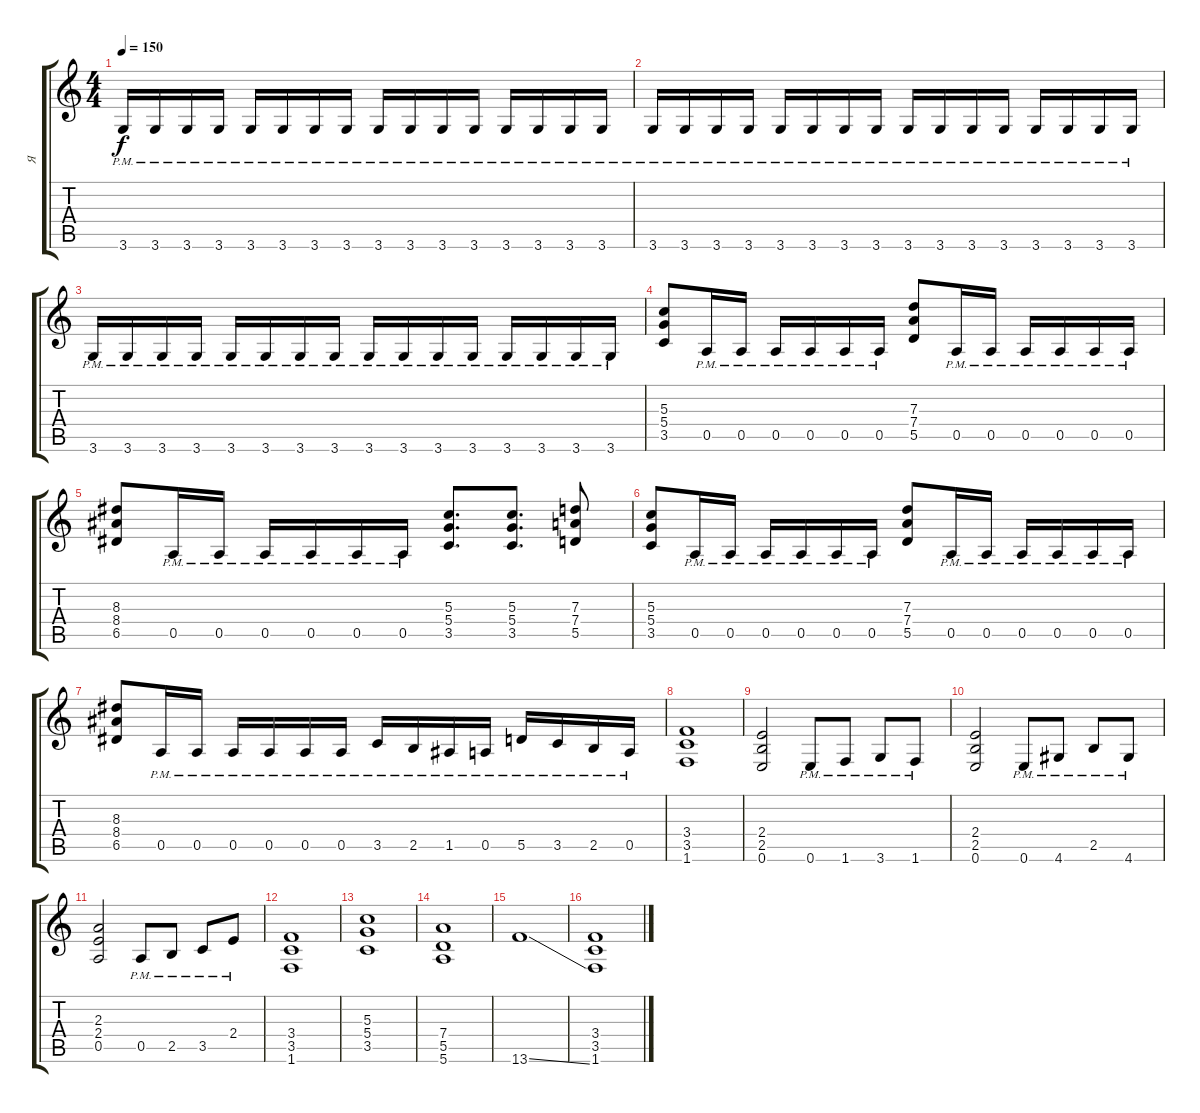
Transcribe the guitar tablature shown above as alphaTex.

\track ("Я" "Я") {instrument distortionguitar}
\staff {score tabs}
\tuning (E4 B3 G3 D3 A2 E2) {hide}
\ts (4 4)
\tempo 150
\clef g2
\ks c
3.6{pm}.16{dy f} 3.6{pm}.16 3.6{pm}.16 3.6{pm}.16 3.6{pm}.16 3.6{pm}.16 3.6{pm}.16 3.6{pm}.16 3.6{pm}.16 3.6{pm}.16 3.6{pm}.16 3.6{pm}.16 3.6{pm}.16 3.6{pm}.16 3.6{pm}.16 3.6{pm}.16 |
3.6{pm}.16 3.6{pm}.16 3.6{pm}.16 3.6{pm}.16 3.6{pm}.16 3.6{pm}.16 3.6{pm}.16 3.6{pm}.16 3.6{pm}.16 3.6{pm}.16 3.6{pm}.16 3.6{pm}.16 3.6{pm}.16 3.6{pm}.16 3.6{pm}.16 3.6{pm}.16 |
3.6{pm}.16 3.6{pm}.16 3.6{pm}.16 3.6{pm}.16 3.6{pm}.16 3.6{pm}.16 3.6{pm}.16 3.6{pm}.16 3.6{pm}.16 3.6{pm}.16 3.6{pm}.16 3.6{pm}.16 3.6{pm}.16 3.6{pm}.16 3.6{pm}.16 3.6{pm}.16 |
(5.3 5.4 3.5).8 0.5{pm}.16 0.5{pm}.16 0.5{pm}.16 0.5{pm}.16 0.5{pm}.16 0.5{pm}.16 (7.3 7.4 5.5).8 0.5{pm}.16 0.5{pm}.16 0.5{pm}.16 0.5{pm}.16 0.5{pm}.16 0.5{pm}.16 |
(8.3 8.4 6.5).8 0.5{pm}.16 0.5{pm}.16 0.5{pm}.16 0.5{pm}.16 0.5{pm}.16 0.5{pm}.16 (5.3 5.4 3.5).8{d} (5.3 5.4 3.5).8{d} (7.3 7.4 5.5).8 |
(5.3 5.4 3.5).8 0.5{pm}.16 0.5{pm}.16 0.5{pm}.16 0.5{pm}.16 0.5{pm}.16 0.5{pm}.16 (7.3 7.4 5.5).8 0.5{pm}.16 0.5{pm}.16 0.5{pm}.16 0.5{pm}.16 0.5{pm}.16 0.5{pm}.16 |
(8.3 8.4 6.5).8 0.5{pm}.16 0.5{pm}.16 0.5{pm}.16 0.5{pm}.16 0.5{pm}.16 0.5{pm}.16 3.5{pm}.16 2.5{pm}.16 1.5{pm}.16 0.5{pm}.16 5.5{pm}.16 3.5{pm}.16 2.5{pm}.16 0.5{pm}.16 |
(3.4 3.5 1.6).1 |
(2.4 2.5 0.6).2 0.6{pm}.8 1.6{pm}.8 3.6{pm}.8 1.6{pm}.8 |
(2.4 2.5 0.6).2 0.6{pm}.8 4.6{pm}.8 2.5{pm}.8 4.6{pm}.8 |
(2.3 2.4 0.5).2 0.5{pm}.8 2.5{pm}.8 3.5{pm}.8 2.4{pm}.8 |
(3.4 3.5 1.6).1 |
(5.3 5.4 3.5).1 |
(7.4 5.5 5.6).1 |
13.6{ss}.1 |
(3.4 3.5 1.6).1
